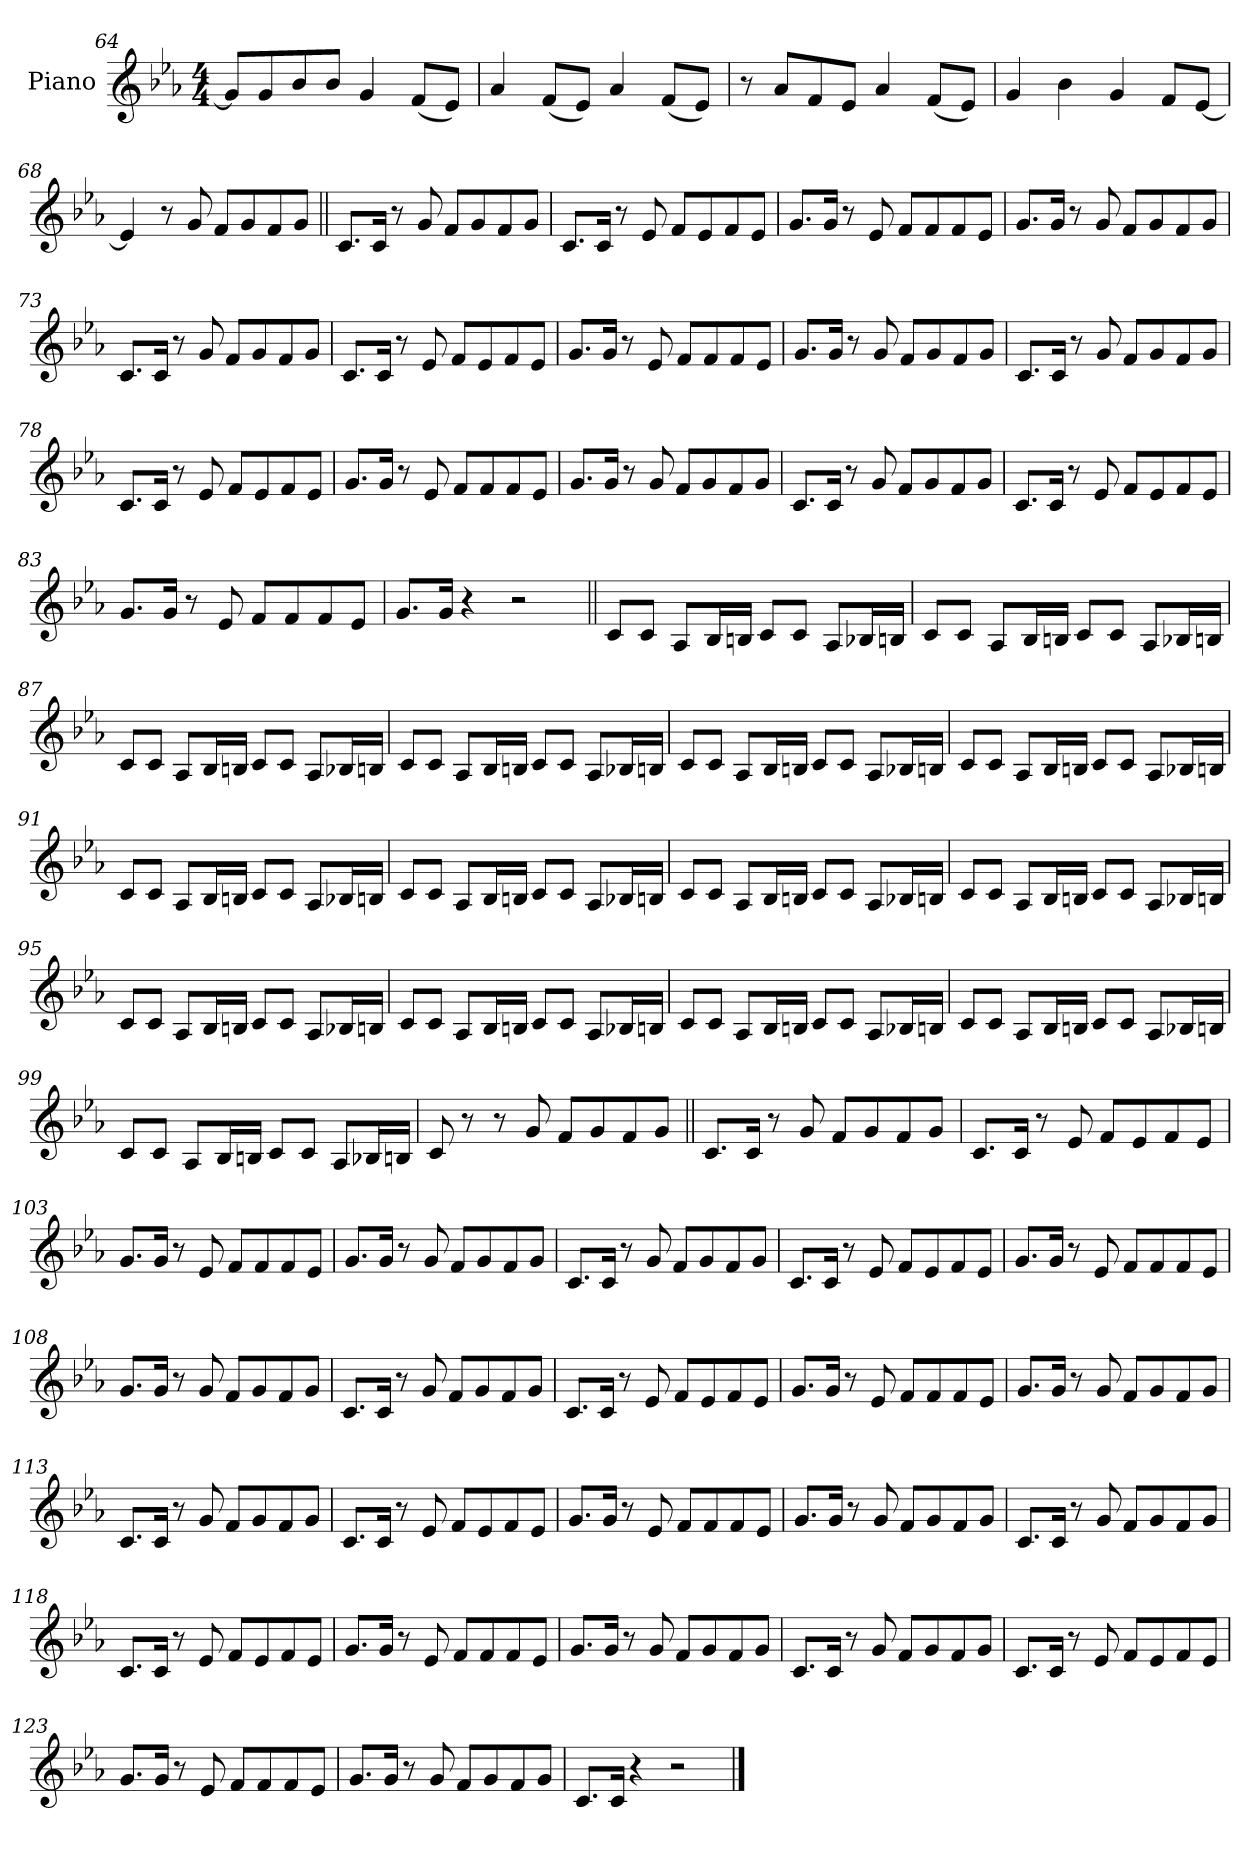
**kern
*part1
*staff1
*I"Piano
*I'Pno.
*clefG2
*k[b-e-a-]
*M4/4
=64
8gL]
8g
8b-
8b-J
4g
(<8fL
8e-J)
=65
4a-
(<8fL
8e-J)
4a-
(<8fL
8e-J)
=66
8r
8a-L
8f
8e-J
4a-
(<8fL
8e-J)
=67
4g
4b-
4g
8fL
[8e-J
=68
4e-]
8r
8g
8fL
8g
8f
8gJ
=69||
8.cL
16cJk
8r
8g
8fL
8g
8f
8gJ
=70
8.cL
16cJk
8r
8e-
8fL
8e-
8f
8e-J
=71
8.gL
16gJk
8r
8e-
8fL
8f
8f
8e-J
=72
8.gL
16gJk
8r
8g
8fL
8g
8f
8gJ
=73
8.cL
16cJk
8r
8g
8fL
8g
8f
8gJ
=74
8.cL
16cJk
8r
8e-
8fL
8e-
8f
8e-J
=75
8.gL
16gJk
8r
8e-
8fL
8f
8f
8e-J
=76
8.gL
16gJk
8r
8g
8fL
8g
8f
8gJ
=77
8.cL
16cJk
8r
8g
8fL
8g
8f
8gJ
=78
8.cL
16cJk
8r
8e-
8fL
8e-
8f
8e-J
=79
8.gL
16gJk
8r
8e-
8fL
8f
8f
8e-J
=80
8.gL
16gJk
8r
8g
8fL
8g
8f
8gJ
=81
8.cL
16cJk
8r
8g
8fL
8g
8f
8gJ
=82
8.cL
16cJk
8r
8e-
8fL
8e-
8f
8e-J
=83
8.gL
16gJk
8r
8e-
8fL
8f
8f
8e-J
=84
8.gL
16gJk
4r
2r
=85||
8c!L
8c!J
8A-!L
16B-!L
16Bn!JJ
8c!L
8c!J
8A-!L
16B-X!L
16Bn!JJ
=86
8c!L
8c!J
8A-!L
16B-!L
16Bn!JJ
8c!L
8c!J
8A-!L
16B-X!L
16Bn!JJ
=87
8c!L
8c!J
8A-!L
16B-!L
16Bn!JJ
8c!L
8c!J
8A-!L
16B-X!L
16Bn!JJ
=88
8c!L
8c!J
8A-!L
16B-!L
16Bn!JJ
8c!L
8c!J
8A-!L
16B-X!L
16Bn!JJ
=89
8c!L
8c!J
8A-!L
16B-!L
16Bn!JJ
8c!L
8c!J
8A-!L
16B-X!L
16Bn!JJ
=90
8c!L
8c!J
8A-!L
16B-!L
16Bn!JJ
8c!L
8c!J
8A-!L
16B-X!L
16Bn!JJ
=91
8c!L
8c!J
8A-!L
16B-!L
16Bn!JJ
8c!L
8c!J
8A-!L
16B-X!L
16Bn!JJ
=92
8c!L
8c!J
8A-!L
16B-!L
16Bn!JJ
8c!L
8c!J
8A-!L
16B-X!L
16Bn!JJ
=93
8c!L
8c!J
8A-!L
16B-!L
16Bn!JJ
8c!L
8c!J
8A-!L
16B-X!L
16Bn!JJ
=94
8c!L
8c!J
8A-!L
16B-!L
16Bn!JJ
8c!L
8c!J
8A-!L
16B-X!L
16Bn!JJ
=95
8c!L
8c!J
8A-!L
16B-!L
16Bn!JJ
8c!L
8c!J
8A-!L
16B-X!L
16Bn!JJ
=96
8c!L
8c!J
8A-!L
16B-!L
16Bn!JJ
8c!L
8c!J
8A-!L
16B-X!L
16Bn!JJ
=97
8c!L
8c!J
8A-!L
16B-!L
16Bn!JJ
8c!L
8c!J
8A-!L
16B-X!L
16Bn!JJ
=98
8c!L
8c!J
8A-!L
16B-!L
16Bn!JJ
8c!L
8c!J
8A-!L
16B-X!L
16Bn!JJ
=99
8c!L
8c!J
8A-!L
16B-!L
16Bn!JJ
8c!L
8c!J
8A-!L
16B-X!L
16Bn!JJ
=100
8c!
8r
8r
8g
8fL
8g
8f
8gJ
=101||
8.cL
16cJk
8r
8g
8fL
8g
8f
8gJ
=102
8.cL
16cJk
8r
8e-
8fL
8e-
8f
8e-J
=103
8.gL
16gJk
8r
8e-
8fL
8f
8f
8e-J
=104
8.gL
16gJk
8r
8g
8fL
8g
8f
8gJ
=105
8.cL
16cJk
8r
8g
8fL
8g
8f
8gJ
=106
8.cL
16cJk
8r
8e-
8fL
8e-
8f
8e-J
=107
8.gL
16gJk
8r
8e-
8fL
8f
8f
8e-J
=108
8.gL
16gJk
8r
8g
8fL
8g
8f
8gJ
=109
8.cL
16cJk
8r
8g
8fL
8g
8f
8gJ
=110
8.cL
16cJk
8r
8e-
8fL
8e-
8f
8e-J
=111
8.gL
16gJk
8r
8e-
8fL
8f
8f
8e-J
=112
8.gL
16gJk
8r
8g
8fL
8g
8f
8gJ
=113
8.cL
16cJk
8r
8g
8fL
8g
8f
8gJ
=114
8.cL
16cJk
8r
8e-
8fL
8e-
8f
8e-J
=115
8.gL
16gJk
8r
8e-
8fL
8f
8f
8e-J
=116
8.gL
16gJk
8r
8g
8fL
8g
8f
8gJ
=117
8.cL
16cJk
8r
8g
8fL
8g
8f
8gJ
=118
8.cL
16cJk
8r
8e-
8fL
8e-
8f
8e-J
=119
8.gL
16gJk
8r
8e-
8fL
8f
8f
8e-J
=120
8.gL
16gJk
8r
8g
8fL
8g
8f
8gJ
=121
8.cL
16cJk
8r
8g
8fL
8g
8f
8gJ
=122
8.cL
16cJk
8r
8e-
8fL
8e-
8f
8e-J
=123
8.gL
16gJk
8r
8e-
8fL
8f
8f
8e-J
=124
8.gL
16gJk
8r
8g
8fL
8g
8f
8gJ
=125
8.cL
16cJk
4r
2r
==
*-
